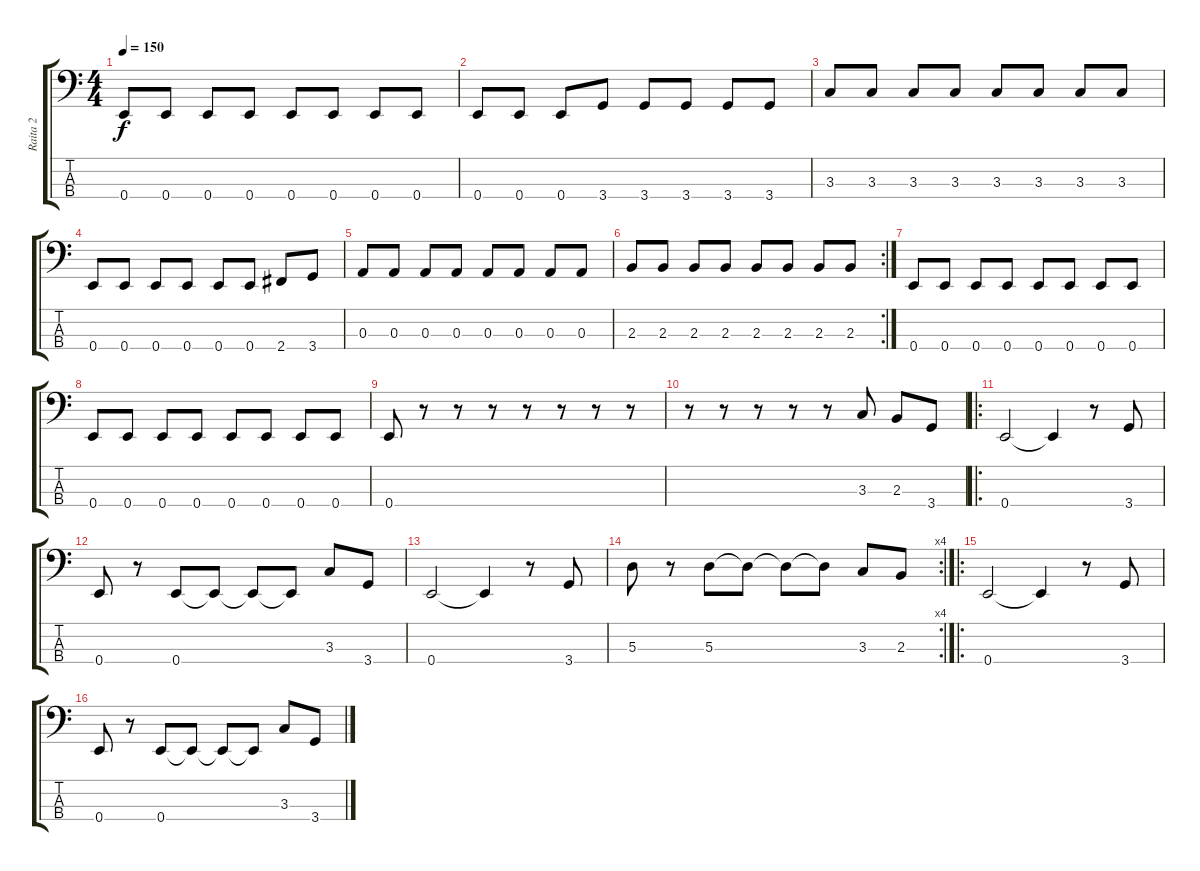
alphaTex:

\track ("Raita 2" "Raita 2") {instrument electricbassfinger}
\staff {score tabs}
\tuning (G2 D2 A1 E1) {hide}
\ts (4 4)
\tempo 150
\clef f4
\ks c
0.4.8{dy f} 0.4.8 0.4.8 0.4.8 0.4.8 0.4.8 0.4.8 0.4.8 |
0.4.8 0.4.8 0.4.8 3.4.8 3.4.8 3.4.8 3.4.8 3.4.8 |
3.3.8 3.3.8 3.3.8 3.3.8 3.3.8 3.3.8 3.3.8 3.3.8 |
0.4.8 0.4.8 0.4.8 0.4.8 0.4.8 0.4.8 2.4.8 3.4.8 |
0.3.8 0.3.8 0.3.8 0.3.8 0.3.8 0.3.8 0.3.8 0.3.8 |
\rc 2
2.3.8 2.3.8 2.3.8 2.3.8 2.3.8 2.3.8 2.3.8 2.3.8 |
0.4.8 0.4.8 0.4.8 0.4.8 0.4.8 0.4.8 0.4.8 0.4.8 |
0.4.8 0.4.8 0.4.8 0.4.8 0.4.8 0.4.8 0.4.8 0.4.8 |
0.4.8 r.8 r.8 r.8 r.8 r.8 r.8 r.8 |
r.8 r.8 r.8 r.8 r.8 3.3.8 2.3.8 3.4.8 |
\ro
0.4.2 0.4{t}.4 r.8 3.4.8 |
0.4.8 r.8 0.4.8 0.4{t}.8 0.4{t}.8 0.4{t}.8 3.3.8 3.4.8 |
0.4.2 0.4{t}.4 r.8 3.4.8 |
\rc 4
5.3.8 r.8 5.3.8 5.3{t}.8 5.3{t}.8 5.3{t}.8 3.3.8 2.3.8 |
\ro
0.4.2 0.4{t}.4 r.8 3.4.8 |
0.4.8 r.8 0.4.8 0.4{t}.8 0.4{t}.8 0.4{t}.8 3.3.8 3.4.8
